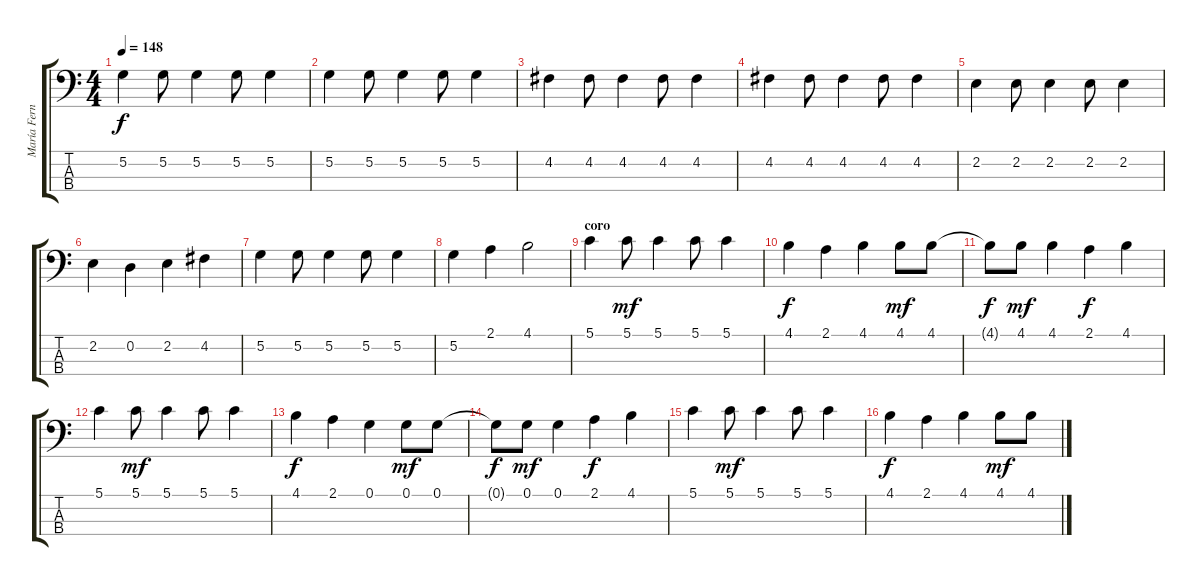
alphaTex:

\track ("María Fernanda (bajo)" "María Fern") {instrument electricbasspick}
\staff {score tabs}
\tuning (G2 D2 A1 E1) {hide}
\ts (4 4)
\tempo 148
\clef f4
\ks c
5.2.4{dy f} 5.2.8 5.2.4 5.2.8 5.2.4 |
5.2.4 5.2.8 5.2.4 5.2.8 5.2.4 |
4.2.4 4.2.8 4.2.4 4.2.8 4.2.4 |
4.2.4 4.2.8 4.2.4 4.2.8 4.2.4 |
2.2.4 2.2.8 2.2.4 2.2.8 2.2.4 |
2.2.4 0.2.4 2.2.4 4.2.4 |
5.2.4 5.2.8 5.2.4 5.2.8 5.2.4 |
5.2.4 2.1.4 4.1.2 |
\section ("" "coro")
5.1.4 5.1.8{dy mf} 5.1.4 5.1.8 5.1.4 |
4.1.4{dy f} 2.1.4 4.1.4 4.1.8{dy mf} 4.1.8 |
4.1{t}.8{dy f} 4.1.8{dy mf} 4.1.4 2.1.4{dy f} 4.1.4 |
5.1.4 5.1.8{dy mf} 5.1.4 5.1.8 5.1.4 |
4.1.4{dy f} 2.1.4 0.1.4 0.1.8{dy mf} 0.1.8 |
0.1{t}.8{dy f} 0.1.8{dy mf} 0.1.4 2.1.4{dy f} 4.1.4 |
5.1.4 5.1.8{dy mf} 5.1.4 5.1.8 5.1.4 |
4.1.4{dy f} 2.1.4 4.1.4 4.1.8{dy mf} 4.1.8
